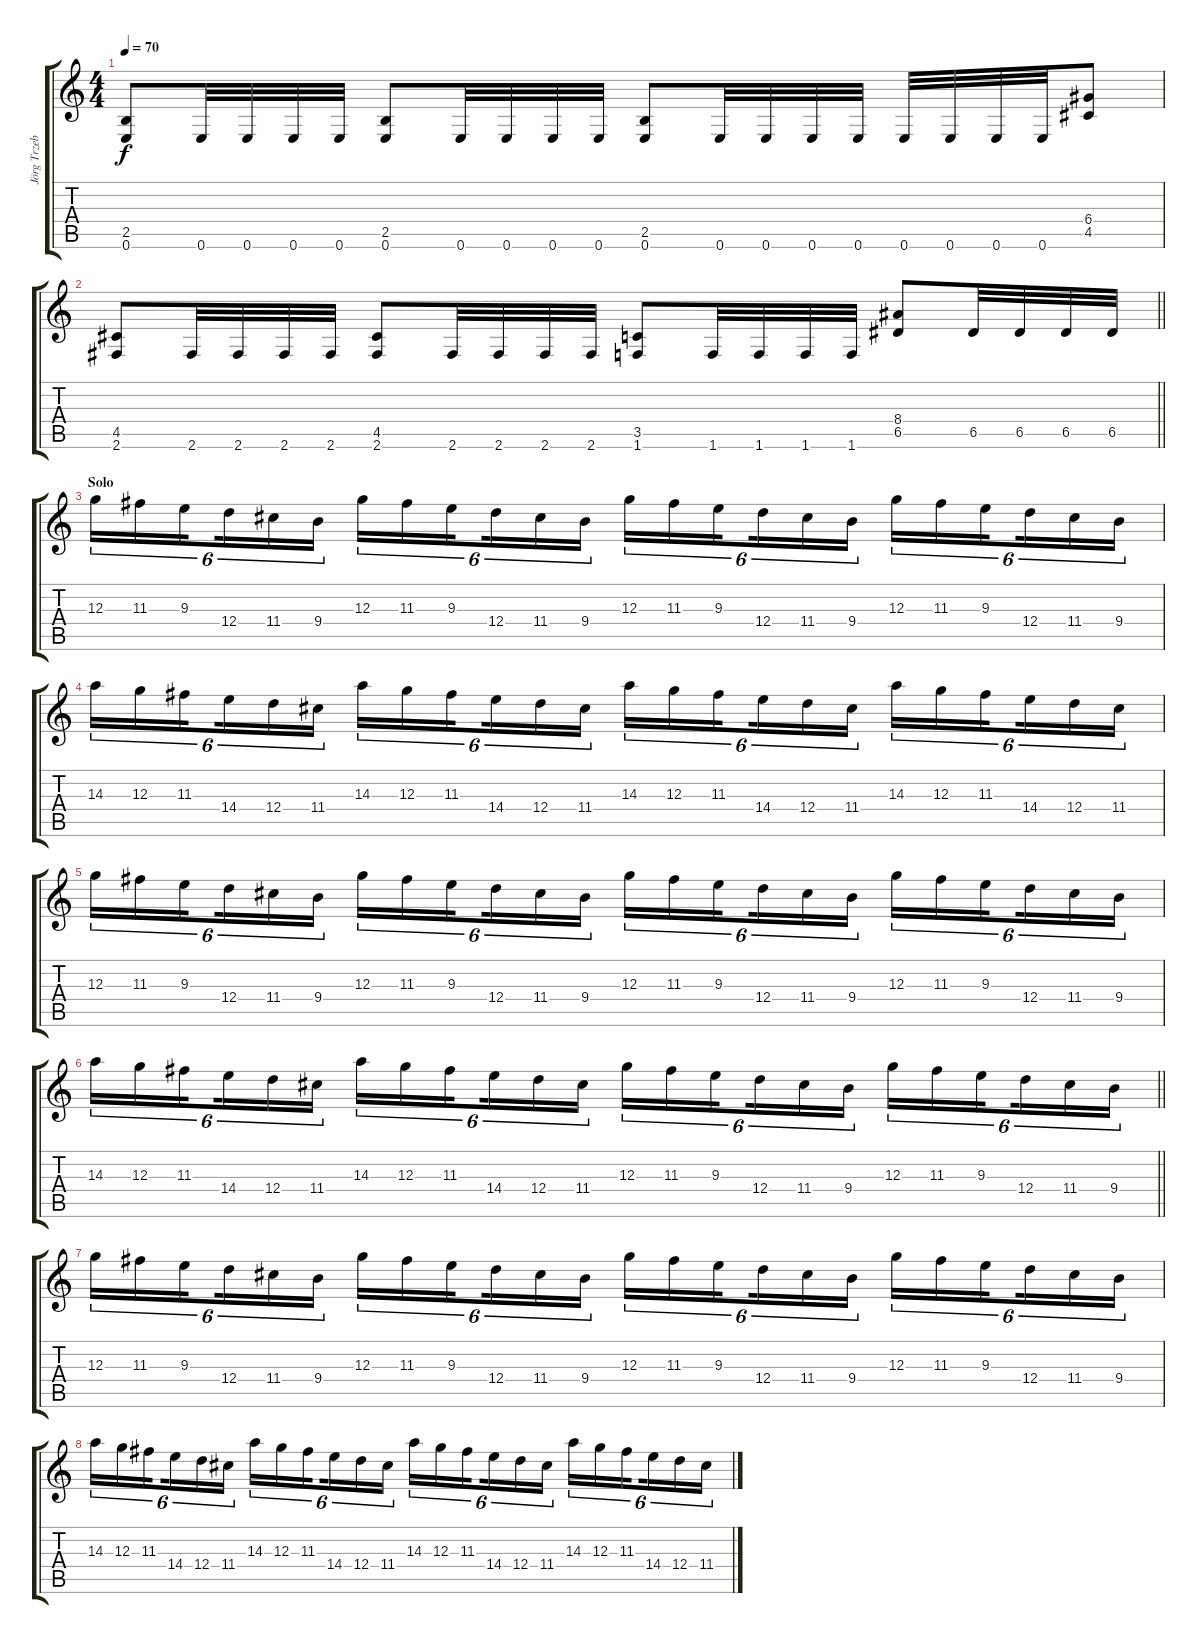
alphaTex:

\track ("Jörg Trzebiatowski" "Jörg Trzeb") {instrument distortionguitar}
\staff {score tabs}
\tuning (E4 B3 G3 D3 A2 E2) {hide}
\ts (4 4)
\tempo 70
\clef g2
\ks c
(2.5 0.6).8{dy f} 0.6.32 0.6.32 0.6.32 0.6.32 (2.5 0.6).8 0.6.32 0.6.32 0.6.32 0.6.32 (2.5 0.6).8 0.6.32 0.6.32 0.6.32 0.6.32 0.6.32 0.6.32 0.6.32 0.6.32 (6.4 4.5).8 |
\barLineRight lightlight
(4.5 2.6).8 2.6.32 2.6.32 2.6.32 2.6.32 (4.5 2.6).8 2.6.32 2.6.32 2.6.32 2.6.32 (3.5 1.6).8 1.6.32 1.6.32 1.6.32 1.6.32 (8.4 6.5).8 6.5.32 6.5.32 6.5.32 6.5.32 |
\section ("" "Solo")
12.3.16{tu (6 4)} 11.3.16{tu (6 4)} 9.3.16{tu (6 4) beam splitsecondary} 12.4.16{tu (6 4)} 11.4.16{tu (6 4)} 9.4.16{tu (6 4)} 12.3.16{tu (6 4)} 11.3.16{tu (6 4)} 9.3.16{tu (6 4) beam splitsecondary} 12.4.16{tu (6 4)} 11.4.16{tu (6 4)} 9.4.16{tu (6 4)} 12.3.16{tu (6 4)} 11.3.16{tu (6 4)} 9.3.16{tu (6 4) beam splitsecondary} 12.4.16{tu (6 4)} 11.4.16{tu (6 4)} 9.4.16{tu (6 4)} 12.3.16{tu (6 4)} 11.3.16{tu (6 4)} 9.3.16{tu (6 4) beam splitsecondary} 12.4.16{tu (6 4)} 11.4.16{tu (6 4)} 9.4.16{tu (6 4)} |
14.3.16{tu (6 4)} 12.3.16{tu (6 4)} 11.3.16{tu (6 4) beam splitsecondary} 14.4.16{tu (6 4)} 12.4.16{tu (6 4)} 11.4.16{tu (6 4)} 14.3.16{tu (6 4)} 12.3.16{tu (6 4)} 11.3.16{tu (6 4) beam splitsecondary} 14.4.16{tu (6 4)} 12.4.16{tu (6 4)} 11.4.16{tu (6 4)} 14.3.16{tu (6 4)} 12.3.16{tu (6 4)} 11.3.16{tu (6 4) beam splitsecondary} 14.4.16{tu (6 4)} 12.4.16{tu (6 4)} 11.4.16{tu (6 4)} 14.3.16{tu (6 4)} 12.3.16{tu (6 4)} 11.3.16{tu (6 4) beam splitsecondary} 14.4.16{tu (6 4)} 12.4.16{tu (6 4)} 11.4.16{tu (6 4)} |
12.3.16{tu (6 4)} 11.3.16{tu (6 4)} 9.3.16{tu (6 4) beam splitsecondary} 12.4.16{tu (6 4)} 11.4.16{tu (6 4)} 9.4.16{tu (6 4)} 12.3.16{tu (6 4)} 11.3.16{tu (6 4)} 9.3.16{tu (6 4) beam splitsecondary} 12.4.16{tu (6 4)} 11.4.16{tu (6 4)} 9.4.16{tu (6 4)} 12.3.16{tu (6 4)} 11.3.16{tu (6 4)} 9.3.16{tu (6 4) beam splitsecondary} 12.4.16{tu (6 4)} 11.4.16{tu (6 4)} 9.4.16{tu (6 4)} 12.3.16{tu (6 4)} 11.3.16{tu (6 4)} 9.3.16{tu (6 4) beam splitsecondary} 12.4.16{tu (6 4)} 11.4.16{tu (6 4)} 9.4.16{tu (6 4)} |
\barLineRight lightlight
14.3.16{tu (6 4)} 12.3.16{tu (6 4)} 11.3.16{tu (6 4) beam splitsecondary} 14.4.16{tu (6 4)} 12.4.16{tu (6 4)} 11.4.16{tu (6 4)} 14.3.16{tu (6 4)} 12.3.16{tu (6 4)} 11.3.16{tu (6 4) beam splitsecondary} 14.4.16{tu (6 4)} 12.4.16{tu (6 4)} 11.4.16{tu (6 4)} 12.3.16{tu (6 4)} 11.3.16{tu (6 4)} 9.3.16{tu (6 4) beam splitsecondary} 12.4.16{tu (6 4)} 11.4.16{tu (6 4)} 9.4.16{tu (6 4)} 12.3.16{tu (6 4)} 11.3.16{tu (6 4)} 9.3.16{tu (6 4) beam splitsecondary} 12.4.16{tu (6 4)} 11.4.16{tu (6 4)} 9.4.16{tu (6 4)} |
12.3.16{tu (6 4)} 11.3.16{tu (6 4)} 9.3.16{tu (6 4) beam splitsecondary} 12.4.16{tu (6 4)} 11.4.16{tu (6 4)} 9.4.16{tu (6 4)} 12.3.16{tu (6 4)} 11.3.16{tu (6 4)} 9.3.16{tu (6 4) beam splitsecondary} 12.4.16{tu (6 4)} 11.4.16{tu (6 4)} 9.4.16{tu (6 4)} 12.3.16{tu (6 4)} 11.3.16{tu (6 4)} 9.3.16{tu (6 4) beam splitsecondary} 12.4.16{tu (6 4)} 11.4.16{tu (6 4)} 9.4.16{tu (6 4)} 12.3.16{tu (6 4)} 11.3.16{tu (6 4)} 9.3.16{tu (6 4) beam splitsecondary} 12.4.16{tu (6 4)} 11.4.16{tu (6 4)} 9.4.16{tu (6 4)} |
14.3.16{tu (6 4)} 12.3.16{tu (6 4)} 11.3.16{tu (6 4) beam splitsecondary} 14.4.16{tu (6 4)} 12.4.16{tu (6 4)} 11.4.16{tu (6 4)} 14.3.16{tu (6 4)} 12.3.16{tu (6 4)} 11.3.16{tu (6 4) beam splitsecondary} 14.4.16{tu (6 4)} 12.4.16{tu (6 4)} 11.4.16{tu (6 4)} 14.3.16{tu (6 4)} 12.3.16{tu (6 4)} 11.3.16{tu (6 4) beam splitsecondary} 14.4.16{tu (6 4)} 12.4.16{tu (6 4)} 11.4.16{tu (6 4)} 14.3.16{tu (6 4)} 12.3.16{tu (6 4)} 11.3.16{tu (6 4) beam splitsecondary} 14.4.16{tu (6 4)} 12.4.16{tu (6 4)} 11.4.16{tu (6 4)}
